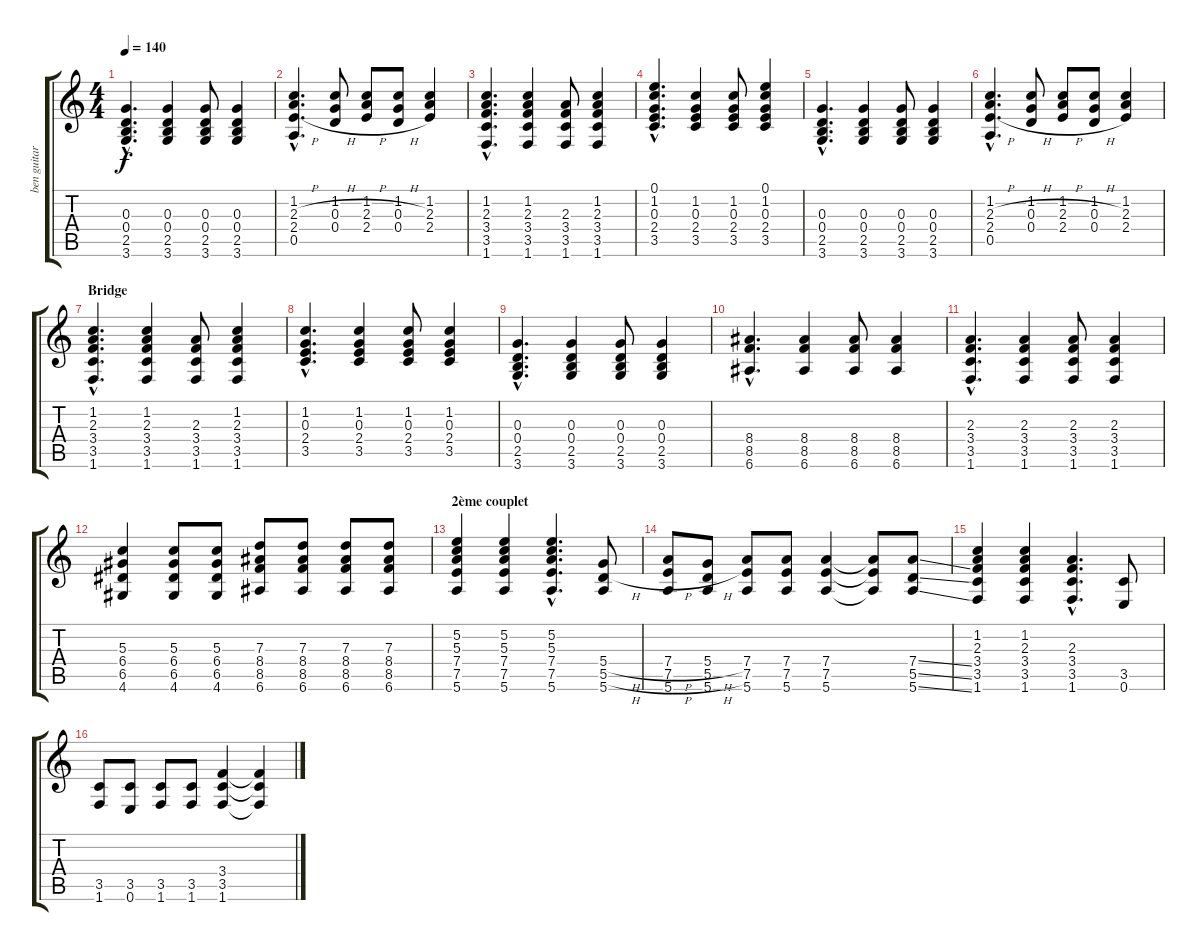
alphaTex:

\track ("ben guitare" "ben guitar") {instrument acousticguitarsteel}
\staff {score tabs}
\tuning (E4 B3 G3 D3 A2 E2) {hide}
\ts (4 4)
\tempo 140
\clef g2
\ks c
(0.3{hac} 0.4{hac} 2.5{hac} 3.6{hac}).4{d dy f} (0.3 0.4 2.5 3.6).4 (0.3 0.4 2.5 3.6).8 (0.3 0.4 2.5 3.6).4 |
(1.2{hac} 2.3{h hac} 2.4{h hac} 0.5{hac}).4{d} (1.2 0.3{h} 0.4{h}).8 (1.2 2.3{h} 2.4{h}).8 (1.2 0.3{h} 0.4{h}).8 (1.2 2.3 2.4).4 |
(1.2{hac} 2.3{hac} 3.4{hac} 3.5{hac} 1.6{hac}).4{d} (1.2 2.3 3.4 3.5 1.6).4 (2.3 3.4 3.5 1.6).8 (1.2 2.3 3.4 3.5 1.6).4 |
(0.1{hac} 1.2{hac} 0.3{hac} 2.4{hac} 3.5{hac}).4{d} (1.2 0.3 2.4 3.5).4 (1.2 0.3 2.4 3.5).8 (0.1 1.2 0.3 2.4 3.5).4 |
(0.3{hac} 0.4{hac} 2.5{hac} 3.6{hac}).4{d} (0.3 0.4 2.5 3.6).4 (0.3 0.4 2.5 3.6).8 (0.3 0.4 2.5 3.6).4 |
(1.2{hac} 2.3{h hac} 2.4{h hac} 0.5{hac}).4{d} (1.2 0.3{h} 0.4{h}).8 (1.2 2.3{h} 2.4{h}).8 (1.2 0.3{h} 0.4{h}).8 (1.2 2.3 2.4).4 |
\section ("" "Bridge")
(1.2{hac} 2.3{hac} 3.4{hac} 3.5{hac} 1.6{hac}).4{d} (1.2 2.3 3.4 3.5 1.6).4 (2.3 3.4 3.5 1.6).8 (1.2 2.3 3.4 3.5 1.6).4 |
(1.2{hac} 0.3{hac} 2.4{hac} 3.5{hac}).4{d} (1.2 0.3 2.4 3.5).4 (1.2 0.3 2.4 3.5).8 (1.2 0.3 2.4 3.5).4 |
(0.3{hac} 0.4{hac} 2.5{hac} 3.6{hac}).4{d} (0.3 0.4 2.5 3.6).4 (0.3 0.4 2.5 3.6).8 (0.3 0.4 2.5 3.6).4 |
(8.4{hac} 8.5{hac} 6.6{hac}).4{d} (8.4 8.5 6.6).4 (8.4 8.5 6.6).8 (8.4 8.5 6.6).4 |
(2.3{hac} 3.4{hac} 3.5{hac} 1.6{hac}).4{d} (2.3 3.4 3.5 1.6).4 (2.3 3.4 3.5 1.6).8 (2.3 3.4 3.5 1.6).4 |
(5.3 6.4 6.5 4.6).4 (5.3 6.4 6.5 4.6).8 (5.3 6.4 6.5 4.6).8 (7.3 8.4 8.5 6.6).8 (7.3 8.4 8.5 6.6).8 (7.3 8.4 8.5 6.6).8 (7.3 8.4 8.5 6.6).8 |
\section ("" "2ème couplet")
(5.2 5.3 7.4 7.5 5.6).4 (5.2 5.3 7.4 7.5 5.6).4 (5.2{hac} 5.3{hac} 7.4{hac} 7.5{hac} 5.6{hac}).4{d} (5.4{h} 5.5{h} 5.6).8 |
(7.4{h} 7.5{h} 5.6).8 (5.4{h} 5.5{h} 5.6).8 (7.4 7.5 5.6).8 (7.4 7.5 5.6).8 (7.4 7.5 5.6).4 (7.4{t} 7.5{t} 5.6{t}).8 (7.4{ss} 5.5{ss} 5.6{ss}).8 |
(1.2 2.3 3.4 3.5 1.6).4 (1.2 2.3 3.4 3.5 1.6).4 (2.3{hac} 3.4{hac} 3.5{hac} 1.6{hac}).4{d} (3.5 0.6).8 |
(3.5 1.6).8 (3.5 0.6).8 (3.5 1.6).8 (3.5 1.6).8 (3.4 3.5 1.6).4 (3.4{t} 3.5{t} 1.6{t}).4
